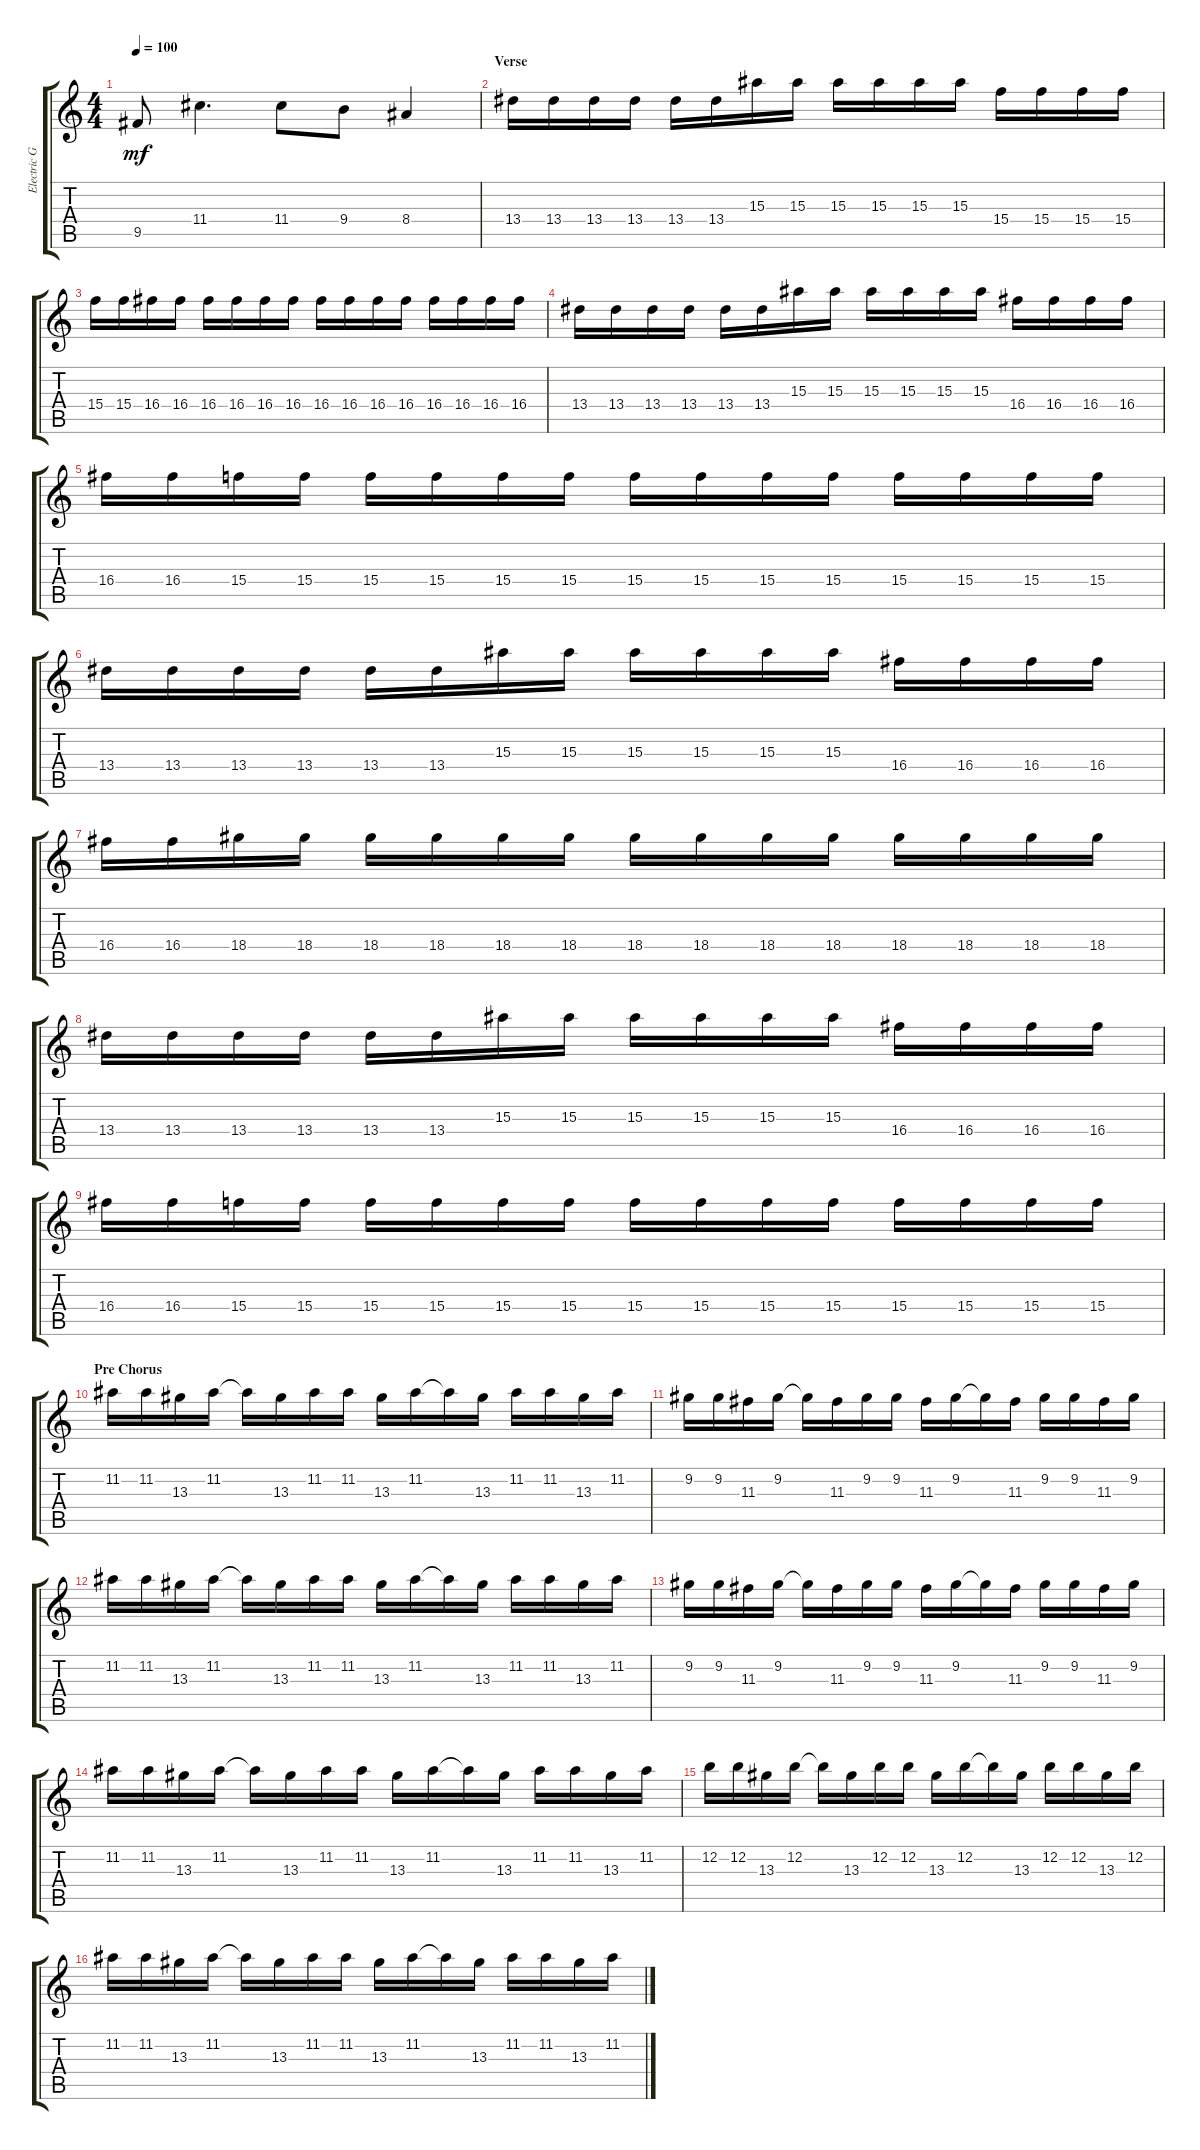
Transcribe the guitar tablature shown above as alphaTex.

\track ("Electric Guitar" "Electric G") {instrument distortionguitar}
\staff {score tabs}
\tuning (E4 B3 G3 D3 A2 E2) {hide}
\ts (4 4)
\tempo 100
\clef g2
\ks c
9.5{t}.8{dy mf} 11.4.4{d} 11.4.8 9.4.8 8.4.4 |
\section ("" "Verse")
13.4.16 13.4.16 13.4.16 13.4.16 13.4.16 13.4.16 15.3.16 15.3.16 15.3.16 15.3.16 15.3.16 15.3.16 15.4.16 15.4.16 15.4.16 15.4.16 |
15.4.16 15.4.16 16.4.16 16.4.16 16.4.16 16.4.16 16.4.16 16.4.16 16.4.16 16.4.16 16.4.16 16.4.16 16.4.16 16.4.16 16.4.16 16.4.16 |
13.4.16 13.4.16 13.4.16 13.4.16 13.4.16 13.4.16 15.3.16 15.3.16 15.3.16 15.3.16 15.3.16 15.3.16 16.4.16 16.4.16 16.4.16 16.4.16 |
16.4.16 16.4.16 15.4.16 15.4.16 15.4.16 15.4.16 15.4.16 15.4.16 15.4.16 15.4.16 15.4.16 15.4.16 15.4.16 15.4.16 15.4.16 15.4.16 |
13.4.16 13.4.16 13.4.16 13.4.16 13.4.16 13.4.16 15.3.16 15.3.16 15.3.16 15.3.16 15.3.16 15.3.16 16.4.16 16.4.16 16.4.16 16.4.16 |
16.4.16 16.4.16 18.4.16 18.4.16 18.4.16 18.4.16 18.4.16 18.4.16 18.4.16 18.4.16 18.4.16 18.4.16 18.4.16 18.4.16 18.4.16 18.4.16 |
13.4.16 13.4.16 13.4.16 13.4.16 13.4.16 13.4.16 15.3.16 15.3.16 15.3.16 15.3.16 15.3.16 15.3.16 16.4.16 16.4.16 16.4.16 16.4.16 |
16.4.16 16.4.16 15.4.16 15.4.16 15.4.16 15.4.16 15.4.16 15.4.16 15.4.16 15.4.16 15.4.16 15.4.16 15.4.16 15.4.16 15.4.16 15.4.16 |
\section ("" "Pre Chorus")
11.2.16 11.2.16 13.3.16 11.2.16 11.2{t}.16 13.3.16 11.2.16 11.2.16 13.3.16 11.2.16 11.2{t}.16 13.3.16 11.2.16 11.2.16 13.3.16 11.2.16 |
9.2.16 9.2.16 11.3.16 9.2.16 9.2{t}.16 11.3.16 9.2.16 9.2.16 11.3.16 9.2.16 9.2{t}.16 11.3.16 9.2.16 9.2.16 11.3.16 9.2.16 |
11.2.16 11.2.16 13.3.16 11.2.16 11.2{t}.16 13.3.16 11.2.16 11.2.16 13.3.16 11.2.16 11.2{t}.16 13.3.16 11.2.16 11.2.16 13.3.16 11.2.16 |
9.2.16 9.2.16 11.3.16 9.2.16 9.2{t}.16 11.3.16 9.2.16 9.2.16 11.3.16 9.2.16 9.2{t}.16 11.3.16 9.2.16 9.2.16 11.3.16 9.2.16 |
11.2.16 11.2.16 13.3.16 11.2.16 11.2{t}.16 13.3.16 11.2.16 11.2.16 13.3.16 11.2.16 11.2{t}.16 13.3.16 11.2.16 11.2.16 13.3.16 11.2.16 |
12.2.16 12.2.16 13.3.16 12.2.16 12.2{t}.16 13.3.16 12.2.16 12.2.16 13.3.16 12.2.16 12.2{t}.16 13.3.16 12.2.16 12.2.16 13.3.16 12.2.16 |
11.2.16 11.2.16 13.3.16 11.2.16 11.2{t}.16 13.3.16 11.2.16 11.2.16 13.3.16 11.2.16 11.2{t}.16 13.3.16 11.2.16 11.2.16 13.3.16 11.2.16
